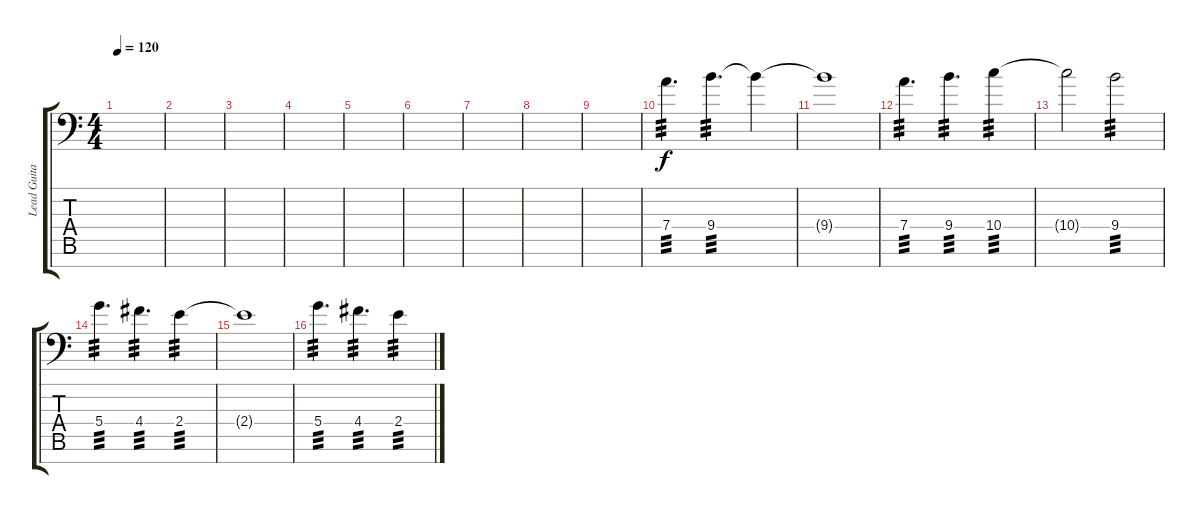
\track ("Lead Guitar L" "Lead Guita") {instrument overdrivenguitar}
\staff {score tabs}
\tuning (E4 B3 G3 D3 A2 E2 A1) {hide}
\ts (4 4)
\tempo 120
\clef f4
\ks c
|
|
|
|
|
|
|
|
|
7.4.4{d tp 3} 9.4.4{d tp 3} 9.4{t}.4 |
9.4{t}.1 |
7.4.4{d tp 3} 9.4.4{d tp 3} 10.4.4{tp 3} |
10.4{t}.2 9.4.2{tp 3} |
5.4.4{d tp 3} 4.4.4{d tp 3} 2.4.4{tp 3} |
2.4{t}.1 |
5.4.4{d tp 3} 4.4.4{d tp 3} 2.4.4{tp 3}
